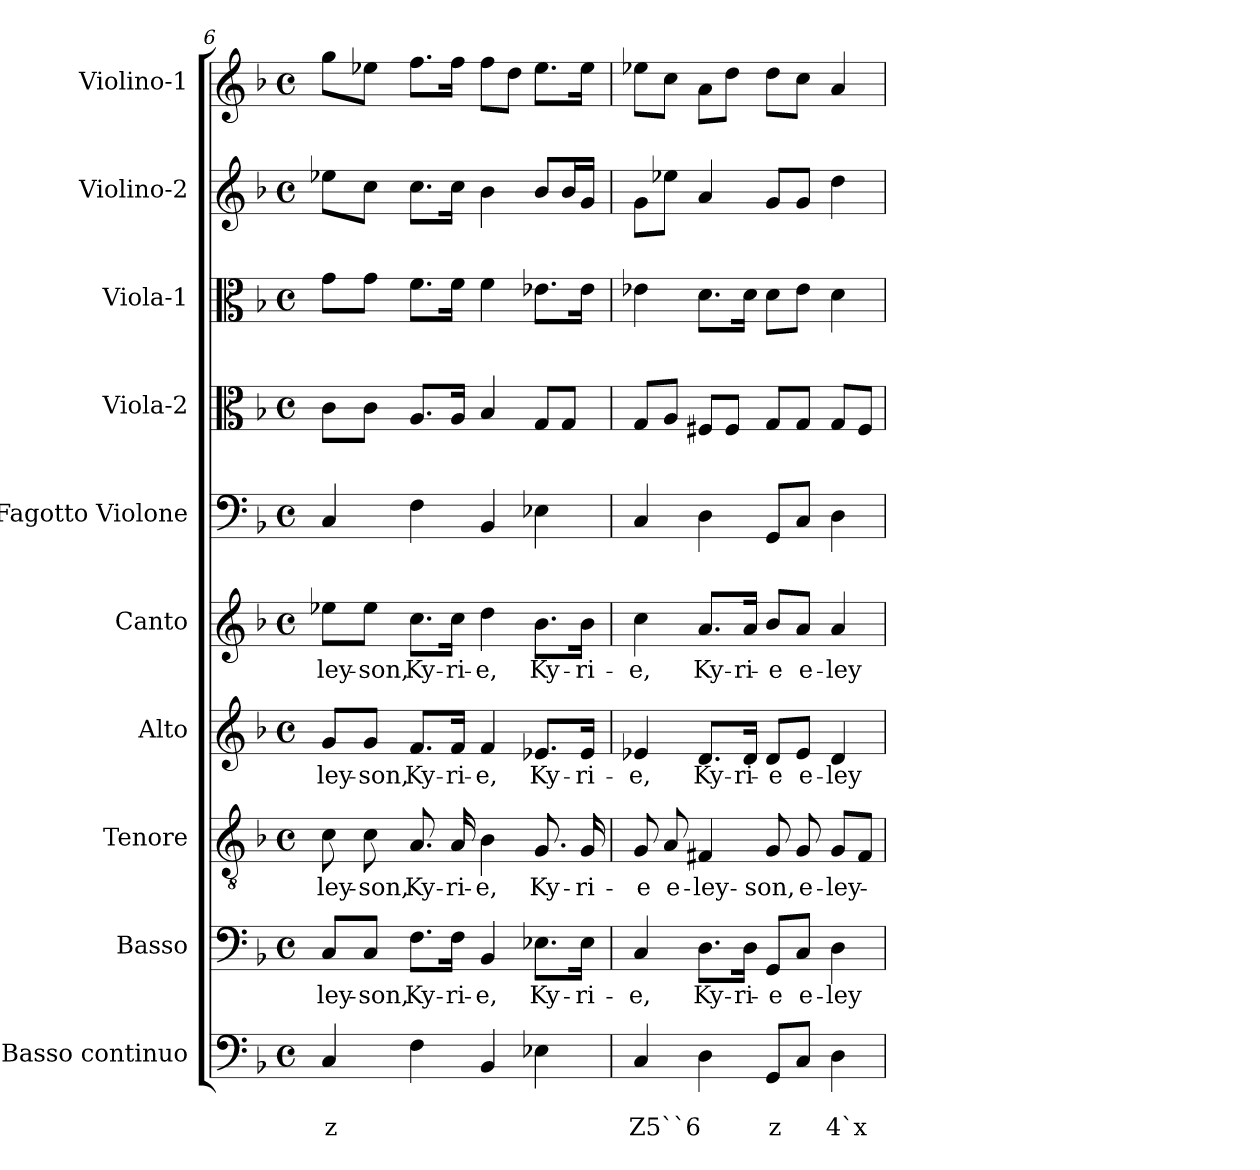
**kern	**text	**text	**kern	**text	**kern	**text	**kern	**text	**kern	**text	**kern	**kern	**kern	**kern	**kern
*part10	*part10	*part10	*part9	*part9	*part8	*part8	*part7	*part7	*part6	*part6	*part5	*part4	*part3	*part2	*part1
*staff10	*staff10	*staff10	*staff9	*staff9	*staff8	*staff8	*staff7	*staff7	*staff6	*staff6	*staff5	*staff4	*staff3	*staff2	*staff1
*I"Basso continuo	*	*	*I"Basso	*	*I"Tenore	*	*I"Alto	*	*I"Canto	*	*I"Fagotto Violone	*I"Viola-2	*I"Viola-1	*I"Violino-2	*I"Violino-1
!!LO:PB:g=z
*clefF4	*	*	*clefF4	*	*clefGv2	*	*clefG2	*	*clefG2	*	*clefF4	*clefC3	*clefC3	*clefG2	*clefG2
*k[b-]	*	*	*k[b-]	*	*k[b-]	*	*k[b-]	*	*k[b-]	*	*k[b-]	*k[b-]	*k[b-]	*k[b-]	*k[b-]
*F:	*	*	*F:	*	*F:	*	*F:	*	*F:	*	*F:	*F:	*F:	*F:	*F:
*M4/4	*	*	*M4/4	*	*M4/4	*	*M4/4	*	*M4/4	*	*M4/4	*M4/4	*M4/4	*M4/4	*M4/4
*met(c)	*	*	*met(c)	*	*met(c)	*	*met(c)	*	*met(c)	*	*met(c)	*met(c)	*met(c)	*met(c)	*met(c)
=6	=6	=6	=6	=6	=6	=6	=6	=6	=6	=6	=6	=6	=6	=6	=6
!	!	!LO:LY:b	!	!	!	!	!	!	!	!	!	!	!	!	!
!	!	!	!	!LO:LY:b	!	!	!	!	!	!	!	!	!	!	!
!	!	!	!	!	!	!LO:LY:b	!	!	!	!	!	!	!	!	!
!	!	!	!	!	!	!	!	!LO:LY:b	!	!	!	!	!	!	!
!	!	!	!	!	!	!	!	!	!	!LO:LY:b	!	!	!	!	!
4C/	.	z	8C/L	-ley-	8c\	-ley-	8g/L	-ley-	8ee-X\L	-ley-	4C/	8c\L	8g\L	8ee-X\L	8gg\L
!	!	!	!	!LO:LY:b	!	!	!	!	!	!	!	!	!	!	!
!	!	!	!	!	!	!LO:LY:b	!	!	!	!	!	!	!	!	!
!	!	!	!	!	!	!	!	!LO:LY:b	!	!	!	!	!	!	!
!	!	!	!	!	!	!	!	!	!	!LO:LY:b	!	!	!	!	!
.	.	.	8C/J	-son,	8c\	-son,	8g/J	-son,	8ee-\J	-son,	.	8c\J	8g\J	8cc\J	8ee-X\J
!	!	!	!	!LO:LY:b	!	!	!	!	!	!	!	!	!	!	!
!	!	!	!	!	!	!LO:LY:b	!	!	!	!	!	!	!	!	!
!	!	!	!	!	!	!	!	!LO:LY:b	!	!	!	!	!	!	!
!	!	!	!	!	!	!	!	!	!	!LO:LY:b	!	!	!	!	!
4F\	.	.	8.F\L	Ky-	8.A/	Ky-	8.f/L	Ky-	8.cc\L	Ky-	4F\	8.A/L	8.f\L	8.cc\L	8.ff\L
!	!	!	!	!LO:LY:b	!	!	!	!	!	!	!	!	!	!	!
!	!	!	!	!	!	!LO:LY:b	!	!	!	!	!	!	!	!	!
!	!	!	!	!	!	!	!	!LO:LY:b	!	!	!	!	!	!	!
!	!	!	!	!	!	!	!	!	!	!LO:LY:b	!	!	!	!	!
.	.	.	16F\Jk	-ri-	16A/	-ri-	16f/Jk	-ri-	16cc\Jk	-ri-	.	16A/Jk	16f\Jk	16cc\Jk	16ff\Jk
!	!	!	!	!LO:LY:b	!	!	!	!	!	!	!	!	!	!	!
!	!	!	!	!	!	!LO:LY:b	!	!	!	!	!	!	!	!	!
!	!	!	!	!	!	!	!	!LO:LY:b	!	!	!	!	!	!	!
!	!	!	!	!	!	!	!	!	!	!LO:LY:b	!	!	!	!	!
4BB-/	.	.	4BB-/	-e,	4B-\	-e,	4f/	-e,	4dd\	-e,	4BB-/	4B-/	4f\	4b-\	8ff\L
.	.	.	.	.	.	.	.	.	.	.	.	.	.	.	8dd\J
!	!	!	!	!LO:LY:b	!	!	!	!	!	!	!	!	!	!	!
!	!	!	!	!	!	!LO:LY:b	!	!	!	!	!	!	!	!	!
!	!	!	!	!	!	!	!	!LO:LY:b	!	!	!	!	!	!	!
!	!	!	!	!	!	!	!	!	!	!LO:LY:b	!	!	!	!	!
4E-X\	.	.	8.E-X\L	Ky-	8.G/	Ky-	8.e-X/L	Ky-	8.b-\L	Ky-	4E-X\	8G/L	8.e-X\L	8b-/L	8.ee-\L
.	.	.	.	.	.	.	.	.	.	.	.	8G/J	.	16b-/L	.
!	!	!	!	!LO:LY:b	!	!	!	!	!	!	!	!	!	!	!
!	!	!	!	!	!	!LO:LY:b	!	!	!	!	!	!	!	!	!
!	!	!	!	!	!	!	!	!LO:LY:b	!	!	!	!	!	!	!
!	!	!	!	!	!	!	!	!	!	!LO:LY:b	!	!	!	!	!
.	.	.	16E-\Jk	-ri-	16G/	-ri-	16e-/Jk	-ri-	16b-\Jk	-ri-	.	.	16e-\Jk	16g/JJ	16ee-\Jk
=7	=7	=7	=7	=7	=7	=7	=7	=7	=7	=7	=7	=7	=7	=7	=7
!	!	!LO:LY:b	!	!	!	!	!	!	!	!	!	!	!	!	!
!	!	!	!	!LO:LY:b	!	!	!	!	!	!	!	!	!	!	!
!	!	!	!	!	!	!LO:LY:b	!	!	!	!	!	!	!	!	!
!	!	!	!	!	!	!	!	!LO:LY:b	!	!	!	!	!	!	!
!	!	!	!	!	!	!	!	!	!	!LO:LY:b	!	!	!	!	!
4C/	.	Z5``6	4C/	-e,	8G/	-e	4e-X/	-e,	4cc\	-e,	4C/	8G/L	4e-X\	8g\L	8ee-X\L
!	!	!	!	!	!	!LO:LY:b	!	!	!	!	!	!	!	!	!
.	.	.	.	.	8A/	e-	.	.	.	.	.	8A/J	.	8ee-X\J	8cc\J
!	!	!	!	!LO:LY:b	!	!	!	!	!	!	!	!	!	!	!
!	!	!	!	!	!	!LO:LY:b	!	!	!	!	!	!	!	!	!
!	!	!	!	!	!	!	!	!LO:LY:b	!	!	!	!	!	!	!
!	!	!	!	!	!	!	!	!	!	!LO:LY:b	!	!	!	!	!
4D\	.	.	8.D\L	Ky-	4F#X/	-ley-	8.d/L	Ky-	8.a/L	Ky-	4D\	8F#X/L	8.d\L	4a/	8a\L
.	.	.	.	.	.	.	.	.	.	.	.	8F#/J	.	.	8dd\J
!	!	!	!	!LO:LY:b	!	!	!	!	!	!	!	!	!	!	!
!	!	!	!	!	!	!	!	!LO:LY:b	!	!	!	!	!	!	!
!	!	!	!	!	!	!	!	!	!	!LO:LY:b	!	!	!	!	!
.	.	.	16D\Jk	-ri-	.	.	16d/Jk	-ri-	16a/Jk	-ri-	.	.	16d\Jk	.	.
!	!	!LO:LY:b	!	!	!	!	!	!	!	!	!	!	!	!	!
!	!	!	!	!LO:LY:b	!	!	!	!	!	!	!	!	!	!	!
!	!	!	!	!	!	!LO:LY:b	!	!	!	!	!	!	!	!	!
!	!	!	!	!	!	!	!	!LO:LY:b	!	!	!	!	!	!	!
!	!	!	!	!	!	!	!	!	!	!LO:LY:b	!	!	!	!	!
8GG/L	.	z	8GG/L	-e	8G/	-son,	8d/L	-e	8b-/L	-e	8GG/L	8G/L	8d\L	8g/L	8dd\L
!	!	!	!	!LO:LY:b	!	!	!	!	!	!	!	!	!	!	!
!	!	!	!	!	!	!LO:LY:b	!	!	!	!	!	!	!	!	!
!	!	!	!	!	!	!	!	!LO:LY:b	!	!	!	!	!	!	!
!	!	!	!	!	!	!	!	!	!	!LO:LY:b	!	!	!	!	!
8C/J	.	.	8C/J	e-	8G/	e-	8e-/J	e-	8a/J	e-	8C/J	8G/J	8e-\J	8g/J	8cc\J
!	!	!LO:LY:b	!	!	!	!	!	!	!	!	!	!	!	!	!
!	!	!	!	!LO:LY:b	!	!	!	!	!	!	!	!	!	!	!
!	!	!	!	!	!	!LO:LY:b	!	!	!	!	!	!	!	!	!
!	!	!	!	!	!	!	!	!LO:LY:b	!	!	!	!	!	!	!
!	!	!	!	!	!	!	!	!	!	!LO:LY:b	!	!	!	!	!
4D\	.	4`x	4D\	-ley-	8G/L	-ley-	4d/	-ley-	4a/	-ley-	4D\	8G/L	4d\	4dd\	4a/
.	.	.	.	.	8F#/J	.	.	.	.	.	.	8F#/J	.	.	.
=	=	=	=	=	=	=	=	=	=	=	=	=	=	=	=
*-	*-	*-	*-	*-	*-	*-	*-	*-	*-	*-	*-	*-	*-	*-	*-
